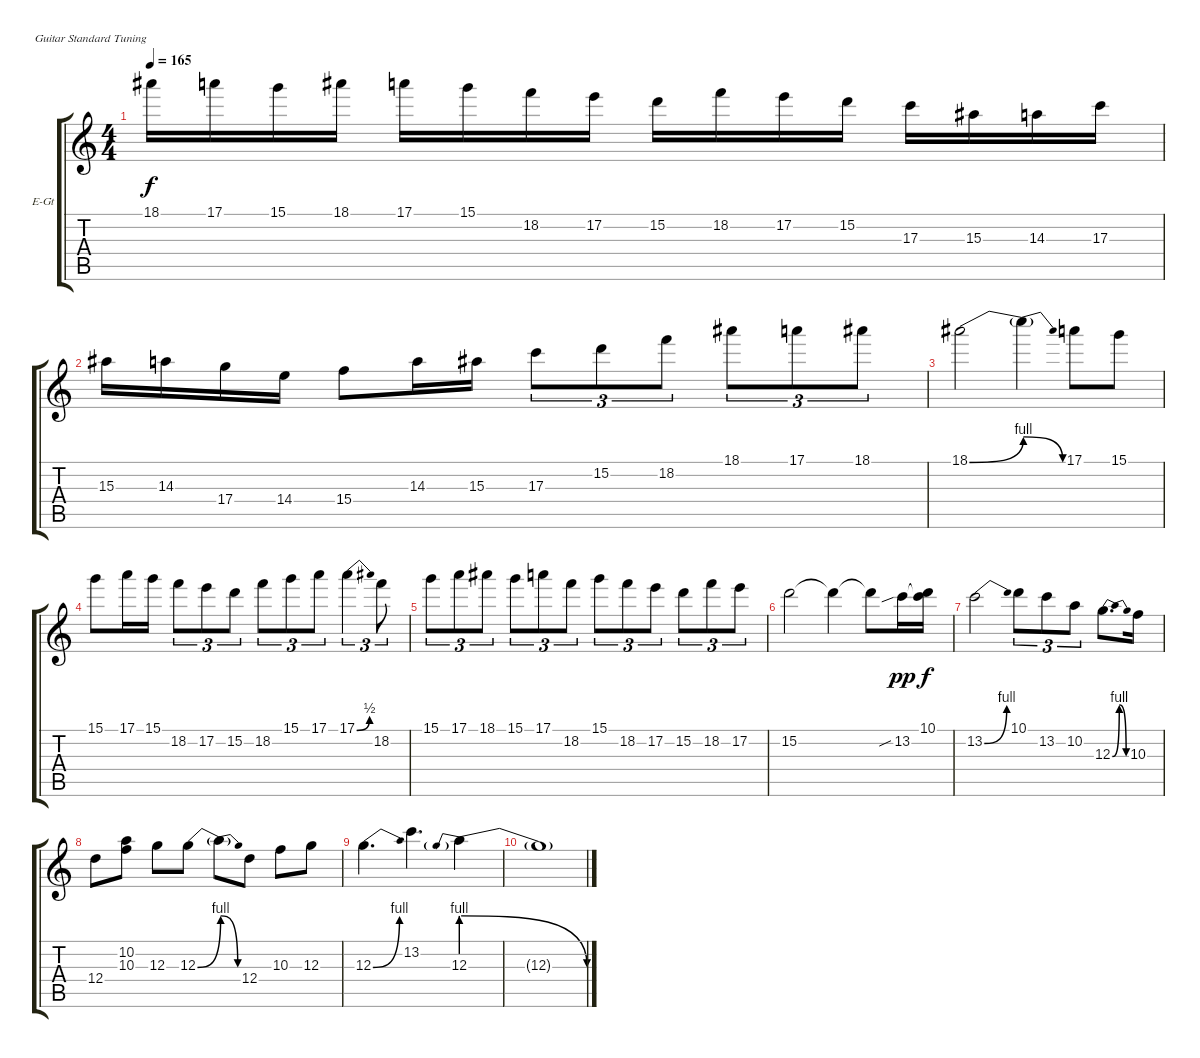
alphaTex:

\defaultSystemsLayout 4
\bracketExtendMode groupsimilarinstruments
\firstSystemTrackNameOrientation horizontal
\otherSystemsTrackNameOrientation horizontal
\track ("solo" "E-Gt") {instrument overdrivenguitar}
\staff {score tabs}
\tuning (E4 B3 G3 D3 A2 E2)
\ts (4 4)
\tempo 165
\clef g2
\scale
0.333333
\ks c
18.1.16{dy f} 17.1.16 15.1.16 18.1.16 17.1.16 15.1.16 18.2.16 17.2.16 15.2.16 18.2.16 17.2.16 15.2.16 17.3.16 15.3.16 14.3.16 17.3.16 |
\scale
0.333333 15.3.16 14.3.16 17.4.16 14.4.16 15.4.8 14.3.16 15.3.16 17.3.8{tu (3 2)} 15.2.8{tu (3 2)} 18.2.8{tu (3 2)} 18.1.8{tu (3 2)} 17.1.8{tu (3 2)} 18.1.8{tu (3 2)} |
\scale
0.333333 18.1{be (bend 0 0 15 4)}.2 18.1{be (release 0 4 59.4 0) t}.4 17.1.8 15.1.8 |
\scale
0.333333 15.1.8 17.1.16 15.1.16 18.2.8{tu (3 2)} 17.2.8{tu (3 2)} 15.2.8{tu (3 2)} 18.2.8{tu (3 2)} 15.1.8{tu (3 2)} 17.1.8{tu (3 2)} 17.1{be (bend 0 0 18.599999999999998 2)}.4{tu (3 2)} 18.2.8{tu (3 2)} |
\scale
0.333333 15.1.8{tu (3 2)} 17.1.8{tu (3 2)} 18.1.8{tu (3 2)} 15.1.8{tu (3 2)} 17.1.8{tu (3 2)} 18.2.8{tu (3 2)} 15.1.8{tu (3 2)} 18.2.8{tu (3 2)} 17.2.8{tu (3 2)} 15.2.8{tu (3 2)} 18.2.8{tu (3 2)} 17.2.8{tu (3 2)} |
\scale
0.333333 15.2.2 15.2{t}.4 15.2{t}.8 13.2{sib}.16{dy pp} (13.2{t} 10.1).16{dy f} |
\scale
0.333333 13.2{be (bend 0 0 15 4)}.2 10.1.8{tu (3 2)} 13.2.8{tu (3 2)} 10.2.8{tu (3 2)} 12.3{be (bendrelease 0 0 10.2 4 20.4 4 30 0)}.8{d} 10.3.16 |
\scale
0.333333 12.4.8 (10.3 10.2).8 12.3.8 12.3{be (bend 0 0 15 4)}.8 12.3{be (release 0 4 15 0) t}.8 12.4.8 10.3.8 12.3.8 |
\scale
0.333333 12.3{be (bend 0 0 15 4)}.4{d} 13.2.4{d} 12.3{be (prebendrelease 0 4 8.4 0)}.4 |
\scale
0.333333 12.3{t}.1
